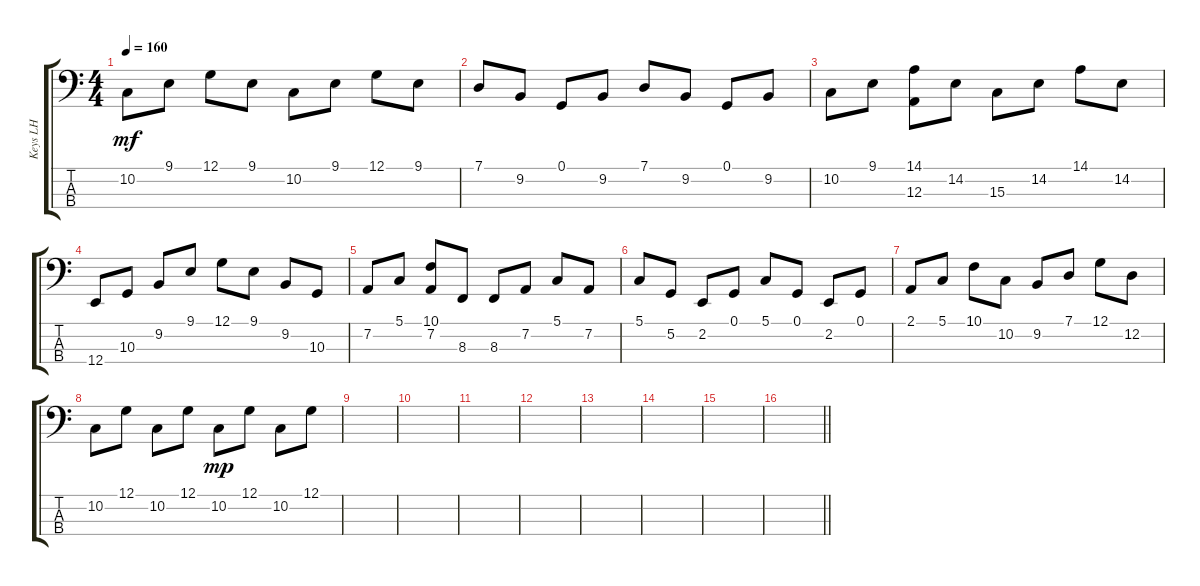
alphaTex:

\track ("Keys LH" "Keys LH") {instrument harpsichord}
\staff {score tabs}
\tuning (G2 D2 A1 E1) {hide}
\ts (4 4)
\tempo 160
\clef f4
\ks c
10.2.8{dy mf} 9.1.8 12.1.8 9.1.8 10.2.8 9.1.8 12.1.8 9.1.8 |
7.1.8 9.2.8 0.1.8 9.2.8 7.1.8 9.2.8 0.1.8 9.2.8 |
10.2.8 9.1.8 (14.1 12.3).8 14.2.8 15.3.8 14.2.8 14.1.8 14.2.8 |
12.4.8 10.3.8 9.2.8 9.1.8 12.1.8 9.1.8 9.2.8 10.3.8 |
7.2.8 5.1.8 (10.1 7.2).8 8.3.8 8.3.8 7.2.8 5.1.8 7.2.8 |
5.1.8 5.2.8 2.2.8 0.1.8 5.1.8 0.1.8 2.2.8 0.1.8 |
2.1.8 5.1.8 10.1.8 10.2.8 9.2.8 7.1.8 12.1.8 12.2.8 |
10.2.8 12.1.8 10.2.8 12.1.8 10.2.8{dy mp} 12.1.8 10.2.8 12.1.8 |
|
|
|
|
|
|
|
\barLineRight lightlight
